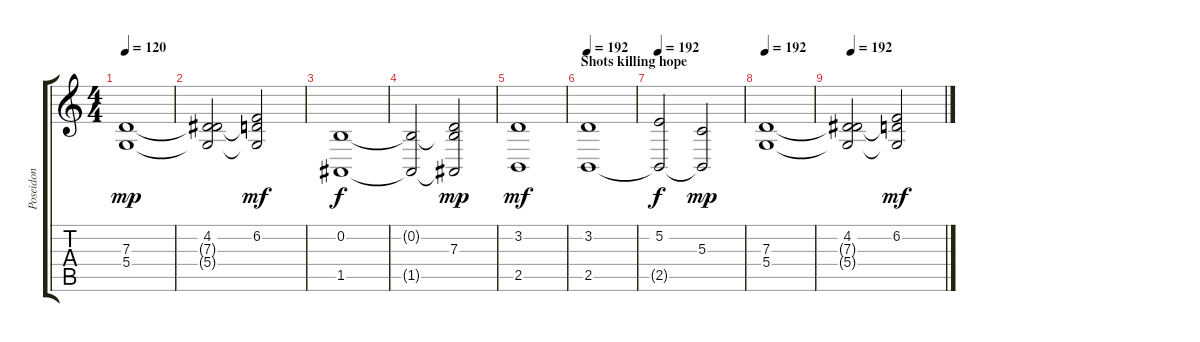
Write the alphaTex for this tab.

\track ("Poseidon" "Poseidon") {instrument seashore}
\staff {score tabs}
\tuning (E4 B3 G3 D3 A2 E2) {hide}
\ts (4 4)
\tempo 120
\clef g2
\ks c
(7.3 5.4).1{dy mp} |
(4.2 7.3{t} 5.4{t}).2 (6.2 7.3{t} 5.4{t}).2{dy mf} |
(0.2 1.5).1{dy f} |
(0.2{t} 1.5{t}).2 (0.2{t} 7.3 1.5{t}).2{dy mp} |
(3.2 2.5).1{dy mf} |
\section ("" "Shots killing hope")
\tempo 192
(3.2 2.5).1{volume 3} |
\tempo 192
(5.2 2.5{t}).2{dy f volume 2} (5.3 2.5{t}).2{dy mp} |
\tempo 192
(7.3 5.4).1{volume 0} |
\tempo 192
(4.2 7.3{t} 5.4{t}).2 (6.2 7.3{t} 5.4{t}).2{dy mf}
